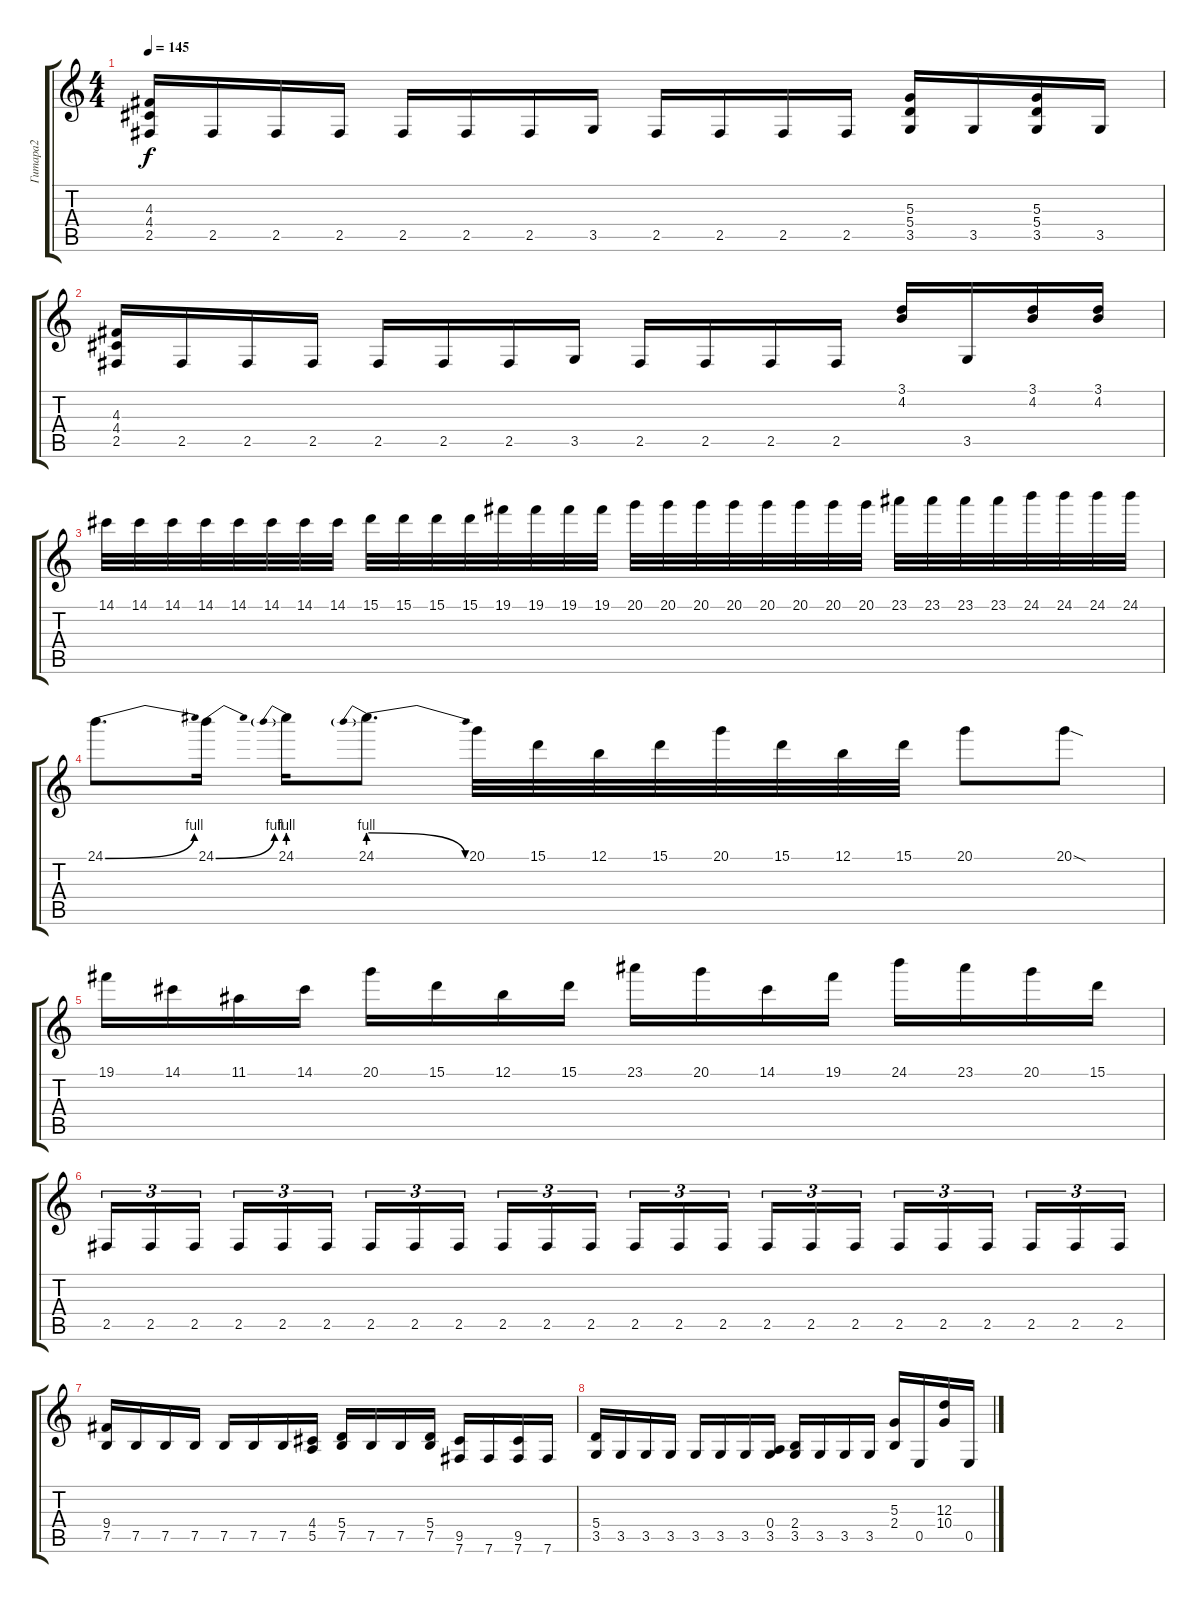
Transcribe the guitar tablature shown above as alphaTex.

\track ("Гитара2" "Гитара2") {instrument distortionguitar}
\staff {score tabs}
\tuning (B3 G3 D3 A2 E2 B1) {hide}
\ts (4 4)
\tempo 145
\clef g2
\ks c
(4.3 4.4 2.5).16{dy f} 2.5.16 2.5.16 2.5.16 2.5.16 2.5.16 2.5.16 3.5.16 2.5.16 2.5.16 2.5.16 2.5.16 (5.3 5.4 3.5).16 3.5.16 (5.3 5.4 3.5).16 3.5.16 |
(4.3 4.4 2.5).16 2.5.16 2.5.16 2.5.16 2.5.16 2.5.16 2.5.16 3.5.16 2.5.16 2.5.16 2.5.16 2.5.16 (3.1 4.2).16 3.5.16 (3.1 4.2).16 (3.1 4.2).16 |
14.1.32 14.1.32 14.1.32 14.1.32 14.1.32 14.1.32 14.1.32 14.1.32 15.1.32 15.1.32 15.1.32 15.1.32 19.1.32 19.1.32 19.1.32 19.1.32 20.1.32 20.1.32 20.1.32 20.1.32 20.1.32 20.1.32 20.1.32 20.1.32 23.1.32 23.1.32 23.1.32 23.1.32 24.1.32 24.1.32 24.1.32 24.1.32 |
24.1{be (bend 0 0 60 4)}.8{d} 24.1{be (bend 0 0 60 4)}.16 24.1{be (prebend 0 4 60 4)}.16 24.1{be (prebendrelease 0 4 60 0)}.8{d} 20.1.32 15.1.32 12.1.32 15.1.32 20.1.32 15.1.32 12.1.32 15.1.32 20.1.8 20.1{sod}.8 |
19.1.16 14.1.16 11.1.16 14.1.16 20.1.16 15.1.16 12.1.16 15.1.16 23.1.16 20.1.16 14.1.16 19.1.16 24.1.16 23.1.16 20.1.16 15.1.16 |
2.5.16{tu (3 2)} 2.5.16{tu (3 2)} 2.5.16{tu (3 2) beam splitsecondary} 2.5.16{tu (3 2)} 2.5.16{tu (3 2)} 2.5.16{tu (3 2)} 2.5.16{tu (3 2)} 2.5.16{tu (3 2)} 2.5.16{tu (3 2) beam splitsecondary} 2.5.16{tu (3 2)} 2.5.16{tu (3 2)} 2.5.16{tu (3 2)} 2.5.16{tu (3 2)} 2.5.16{tu (3 2)} 2.5.16{tu (3 2) beam splitsecondary} 2.5.16{tu (3 2)} 2.5.16{tu (3 2)} 2.5.16{tu (3 2)} 2.5.16{tu (3 2)} 2.5.16{tu (3 2)} 2.5.16{tu (3 2) beam splitsecondary} 2.5.16{tu (3 2)} 2.5.16{tu (3 2)} 2.5.16{tu (3 2)} |
(9.4 7.5).16 7.5.16 7.5.16 7.5.16 7.5.16 7.5.16 7.5.16 (4.4 5.5).16 (5.4 7.5).16 7.5.16 7.5.16 (5.4 7.5).16 (9.5 7.6).16 7.6.16 (9.5 7.6).16 7.6.16 |
(5.4 3.5).16 3.5.16 3.5.16 3.5.16 3.5.16 3.5.16 3.5.16 (0.4 3.5).16 (2.4 3.5).16 3.5.16 3.5.16 3.5.16 (5.3 2.4).16 0.5.16 (12.3 10.4).16 0.5.16
